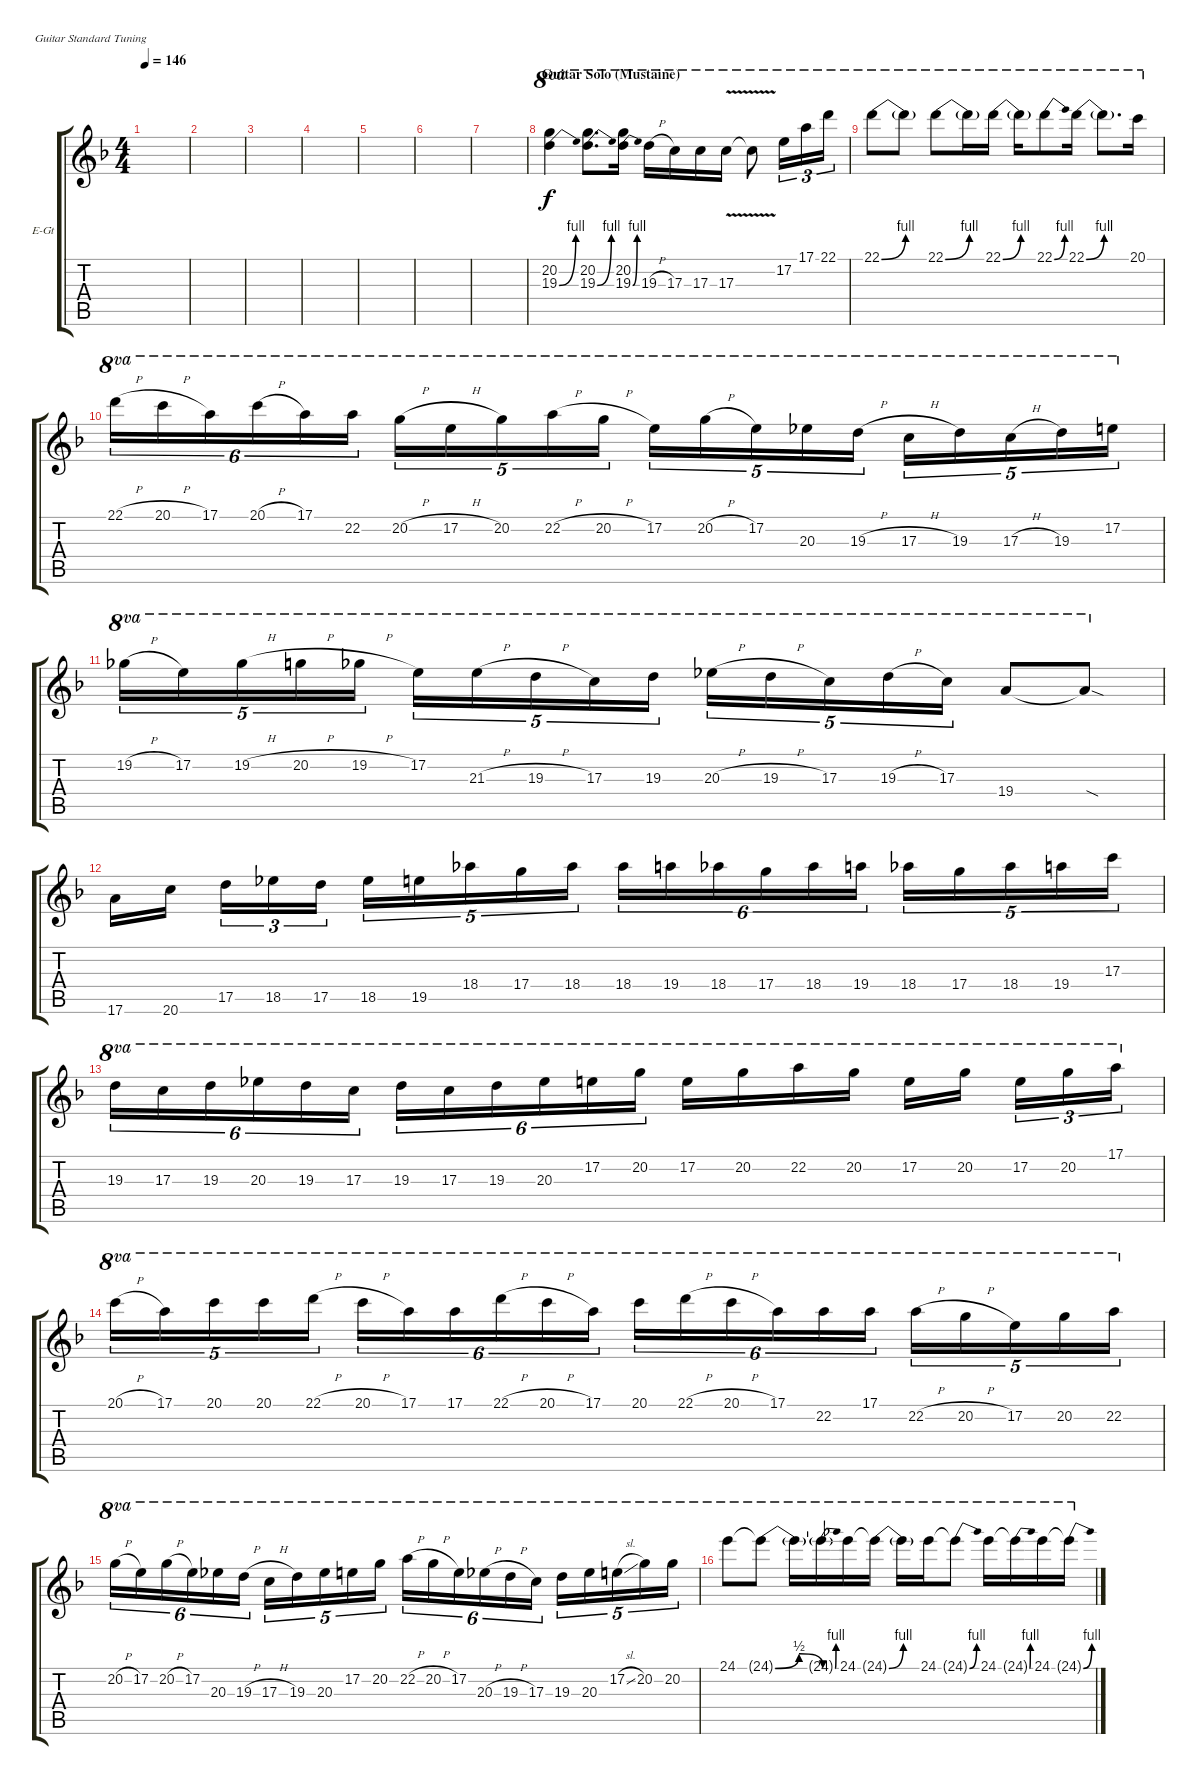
\defaultSystemsLayout 4
\bracketExtendMode groupsimilarinstruments
\firstSystemTrackNameOrientation horizontal
\otherSystemsTrackNameOrientation horizontal
\track ("Dave Mustaine (Lead)" "E-Gt") {instrument distortionguitar}
\staff {score tabs}
\tuning (E4 B3 G3 D3 A2 E2)
\ts (4 4)
\tempo 146
\clef g2
\ks dminor
|
|
|
|
|
|
|
\section ("" "Guitar Solo (Mustaine)")
(20.2 19.3{be (bend 0 0 30 4)}).4{ot 8va} (20.2 19.3{be (bend 0 0 28.2 4)}).8{d ot 8va} (20.2 19.3{be (bend 0 0 60 4)}).16{ot 8va} 19.3{h}.16{ot 8va} 17.3.16{ot 8va} 17.3.16{ot 8va} 17.3{v}.16{ot 8va} 17.3{v t}.8{ot 8va} 17.2.16{tu (3 2) ot 8va} 17.1.16{tu (3 2) ot 8va} 22.1.16{tu (3 2) ot 8va} |
22.1{be (bend 0 0 60 4)}.8{ot 8va} 22.1{be (hold 0 0 60 0) t}.8{ot 8va} 22.1{be (bend 0 0 60 4)}.8{ot 8va} 22.1{be (hold 0 0 60 0) t}.16{ot 8va} 22.1{be (bend 0 0 60 4)}.16{ot 8va} 22.1{be (hold 0 0 60 0) t}.16{ot 8va} 22.1{be (bend 0 0 60 4)}.8{ot 8va} 22.1{be (bend 0 0 60 4)}.16{ot 8va} 22.1{be (hold 0 0 60 0) t}.8{d ot 8va} 20.1.16{ot 8va} |
22.1{h}.16{tu (6 4) ot 8va} 20.1{h}.16{tu (6 4) ot 8va} 17.1.16{tu (6 4) ot 8va} 20.1{h}.16{tu (6 4) ot 8va} 17.1.16{tu (6 4) ot 8va} 22.2.16{tu (6 4) ot 8va} 20.2{h}.16{tu (5 4) ot 8va} 17.2{h}.16{tu (5 4) ot 8va} 20.2.16{tu (5 4) ot 8va} 22.2{h}.16{tu (5 4) ot 8va} 20.2{h}.16{tu (5 4) ot 8va} 17.2.16{tu (5 4) ot 8va} 20.2{h}.16{tu (5 4) ot 8va} 17.2.16{tu (5 4) ot 8va} 20.3.16{tu (5 4) ot 8va} 19.3{h}.16{tu (5 4) ot 8va} 17.3{h}.16{tu (5 4) ot 8va} 19.3.16{tu (5 4) ot 8va} 17.3{h}.16{tu (5 4) ot 8va} 19.3.16{tu (5 4) ot 8va} 17.2.16{tu (5 4) ot 8va} |
19.2{h}.16{tu (5 4) ot 8va} 17.2.16{tu (5 4) ot 8va} 19.2{h}.16{tu (5 4) ot 8va} 20.2{h}.16{tu (5 4) ot 8va} 19.2{h}.16{tu (5 4) ot 8va} 17.2.16{tu (5 4) ot 8va} 21.3{h}.16{tu (5 4) ot 8va} 19.3{h}.16{tu (5 4) ot 8va} 17.3.16{tu (5 4) ot 8va} 19.3.16{tu (5 4) ot 8va} 20.3{h}.16{tu (5 4) ot 8va} 19.3{h}.16{tu (5 4) ot 8va} 17.3.16{tu (5 4) ot 8va} 19.3{h}.16{tu (5 4) ot 8va} 17.3.16{tu (5 4) ot 8va} 19.4.8{ot 8va} 19.4{sod t}.8{ot 8va} |
17.6.16 20.6.16 17.5.16{tu (3 2)} 18.5.16{tu (3 2)} 17.5.16{tu (3 2)} 18.5.16{tu (5 4)} 19.5.16{tu (5 4)} 18.4.16{tu (5 4)} 17.4.16{tu (5 4)} 18.4.16{tu (5 4)} 18.4.16{tu (6 4)} 19.4.16{tu (6 4)} 18.4.16{tu (6 4)} 17.4.16{tu (6 4)} 18.4.16{tu (6 4)} 19.4.16{tu (6 4)} 18.4.16{tu (5 4)} 17.4.16{tu (5 4)} 18.4.16{tu (5 4)} 19.4.16{tu (5 4)} 17.3.16{tu (5 4)} |
19.3.16{tu (6 4) ot 8va} 17.3.16{tu (6 4) ot 8va} 19.3.16{tu (6 4) ot 8va} 20.3.16{tu (6 4) ot 8va} 19.3.16{tu (6 4) ot 8va} 17.3.16{tu (6 4) ot 8va} 19.3.16{tu (6 4) ot 8va} 17.3.16{tu (6 4) ot 8va} 19.3.16{tu (6 4) ot 8va} 20.3.16{tu (6 4) ot 8va} 17.2.16{tu (6 4) ot 8va} 20.2.16{tu (6 4) ot 8va} 17.2.16{ot 8va} 20.2.16{ot 8va} 22.2.16{ot 8va} 20.2.16{ot 8va} 17.2.16{ot 8va} 20.2.16{ot 8va} 17.2.16{tu (3 2) ot 8va} 20.2.16{tu (3 2) ot 8va} 17.1.16{tu (3 2) ot 8va} |
20.1{h}.16{tu (5 4) ot 8va} 17.1.16{tu (5 4) ot 8va} 20.1.16{tu (5 4) ot 8va} 20.1.16{tu (5 4) ot 8va} 22.1{h}.16{tu (5 4) ot 8va} 20.1{h}.16{tu (6 4) ot 8va} 17.1.16{tu (6 4) ot 8va} 17.1.16{tu (6 4) ot 8va} 22.1{h}.16{tu (6 4) ot 8va} 20.1{h}.16{tu (6 4) ot 8va} 17.1.16{tu (6 4) ot 8va} 20.1.16{tu (6 4) ot 8va} 22.1{h}.16{tu (6 4) ot 8va} 20.1{h}.16{tu (6 4) ot 8va} 17.1.16{tu (6 4) ot 8va} 22.2.16{tu (6 4) ot 8va} 17.1.16{tu (6 4) ot 8va} 22.2{h}.16{tu (5 4) ot 8va} 20.2{h}.16{tu (5 4) ot 8va} 17.2.16{tu (5 4) ot 8va} 20.2.16{tu (5 4) ot 8va} 22.2.16{tu (5 4) ot 8va} |
20.2{h}.16{tu (6 4) ot 8va} 17.2.16{tu (6 4) ot 8va} 20.2{h}.16{tu (6 4) ot 8va} 17.2.16{tu (6 4) ot 8va} 20.3.16{tu (6 4) ot 8va} 19.3{h}.16{tu (6 4) ot 8va} 17.3{h}.16{tu (5 4) ot 8va} 19.3.16{tu (5 4) ot 8va} 20.3.16{tu (5 4) ot 8va} 17.2.16{tu (5 4) ot 8va} 20.2.16{tu (5 4) ot 8va} 22.2{h}.16{tu (6 4) ot 8va} 20.2{h}.16{tu (6 4) ot 8va} 17.2.16{tu (6 4) ot 8va} 20.3{h}.16{tu (6 4) ot 8va} 19.3{h}.16{tu (6 4) ot 8va} 17.3.16{tu (6 4) ot 8va} 19.3.16{tu (5 4) ot 8va} 20.3.16{tu (5 4) ot 8va} 17.2{sl}.16{tu (5 4) ot 8va} 20.2.16{tu (5 4) ot 8va} 20.2.16{tu (5 4) ot 8va} |
24.1.8{ot 8va} 24.1{be (bendrelease 0 0 30 2 30 2 60 0) t}.8{ot 8va} 24.1{t}.16{ot 8va} 24.1{be (bend 0 0 60 4) t}.16{ot 8va} 24.1.16{ot 8va} 24.1{be (bend 0 0 60 4) t}.16{ot 8va} 24.1{be (hold 0 0 60 0) t}.16{ot 8va} 24.1.16{ot 8va} 24.1{be (bend 0 0 60 4) t}.8{ot 8va} 24.1.16{ot 8va} 24.1{be (bend 0 0 60 4) t}.16{ot 8va} 24.1.16{ot 8va} 24.1{be (bend 0 0 60 4) t}.16{ot 8va}
